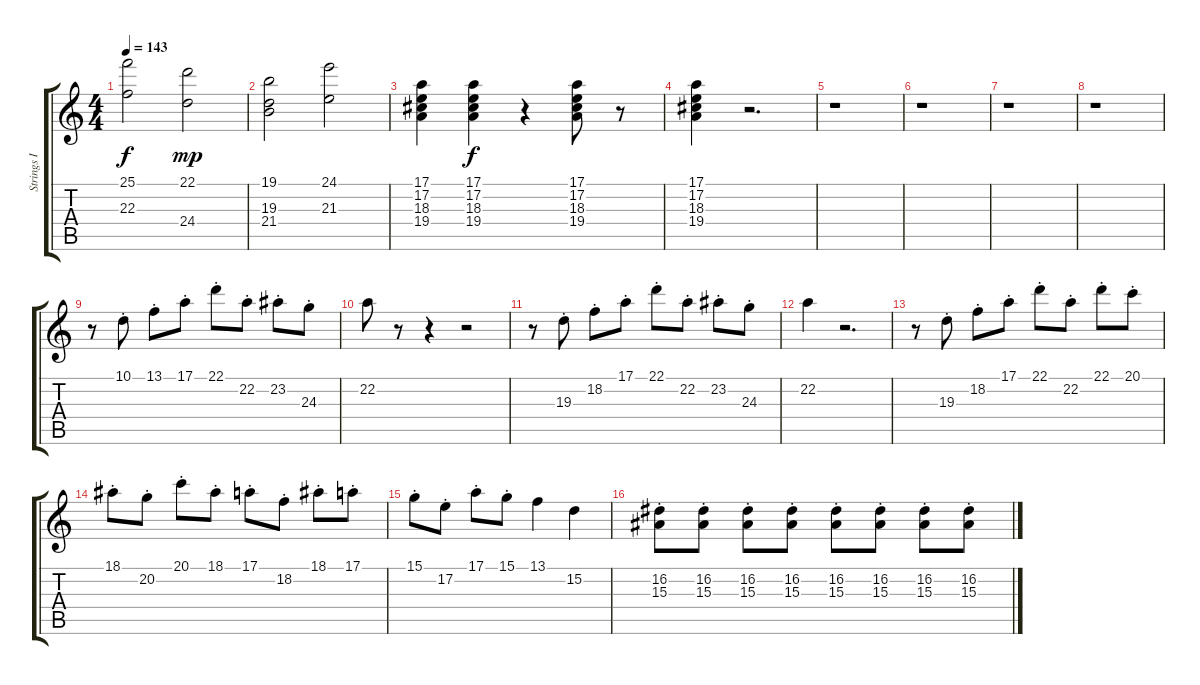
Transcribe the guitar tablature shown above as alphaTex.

\track ("Strings I" "Strings I") {instrument stringensemble1}
\staff {score tabs}
\tuning (E4 B3 G3 D3 A2 E2) {hide}
\ts (4 4)
\tempo 143
\clef g2
\ks c
(25.1 22.3).2{dy f} (22.1 24.4).2{dy mp} |
(19.1 19.3 21.4).2 (24.1 21.3).2 |
(17.1 17.2 18.3 19.4).4 (17.1 17.2 18.3 19.4).4{dy f} r.4 (17.1 17.2 18.3 19.4).8 r.8 |
(17.1 17.2 18.3 19.4).4 r.2{d} |
r.1 |
r.1 |
r.1 |
r.1 |
r.8 10.1{st}.8 13.1{st}.8 17.1{st}.8 22.1{st}.8 22.2{st}.8 23.2{st}.8 24.3{st}.8 |
22.2.8 r.8 r.4 r.2 |
r.8 19.3{st}.8 18.2{st}.8 17.1{st}.8 22.1{st}.8 22.2{st}.8 23.2{st}.8 24.3{st}.8 |
22.2.4 r.2{d} |
r.8 19.3{st}.8 18.2{st}.8 17.1{st}.8 22.1{st}.8 22.2{st}.8 22.1{st}.8 20.1{st}.8 |
18.1{st}.8 20.2{st}.8 20.1{st}.8 18.1{st}.8 17.1{st}.8 18.2{st}.8 18.1{st}.8 17.1{st}.8 |
15.1{st}.8 17.2{st}.8 17.1{st}.8 15.1{st}.8 13.1.4 15.2.4 |
(16.2{st} 15.3{st}).8 (16.2{st} 15.3{st}).8 (16.2{st} 15.3{st}).8 (16.2{st} 15.3{st}).8 (16.2{st} 15.3{st}).8 (16.2{st} 15.3{st}).8 (16.2{st} 15.3{st}).8 (16.2{st} 15.3{st}).8
